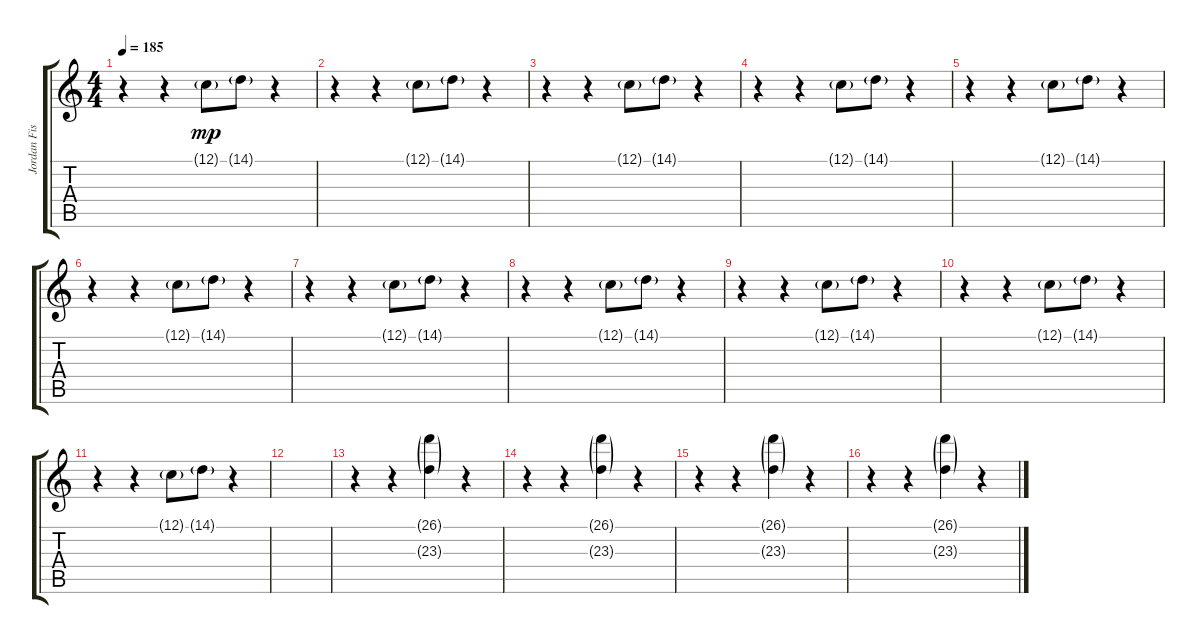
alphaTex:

\track ("Jordan Fish" "Jordan Fis") {instrument pad7halo}
\staff {score tabs}
\tuning (C4 G3 Eb3 Bb2 F2 C2) {hide}
\ts (4 4)
\tempo 185
\clef g2
\ks c
r.4{dy mp} r.4 12.1{g}.8 14.1{g}.8 r.4 |
r.4 r.4 12.1{g}.8 14.1{g}.8 r.4 |
r.4 r.4 12.1{g}.8 14.1{g}.8 r.4 |
r.4 r.4 12.1{g}.8 14.1{g}.8 r.4 |
r.4 r.4 12.1{g}.8 14.1{g}.8 r.4 |
r.4 r.4 12.1{g}.8 14.1{g}.8 r.4 |
r.4 r.4 12.1{g}.8 14.1{g}.8 r.4 |
r.4 r.4 12.1{g}.8 14.1{g}.8 r.4 |
r.4 r.4 12.1{g}.8 14.1{g}.8 r.4 |
r.4 r.4 12.1{g}.8 14.1{g}.8 r.4 |
r.4 r.4 12.1{g}.8 14.1{g}.8 r.4 |
|
r.4 r.4 (26.1{g} 23.3{g}).4 r.4 |
r.4 r.4 (26.1{g} 23.3{g}).4 r.4 |
r.4 r.4 (26.1{g} 23.3{g}).4 r.4 |
r.4 r.4 (26.1{g} 23.3{g}).4 r.4
